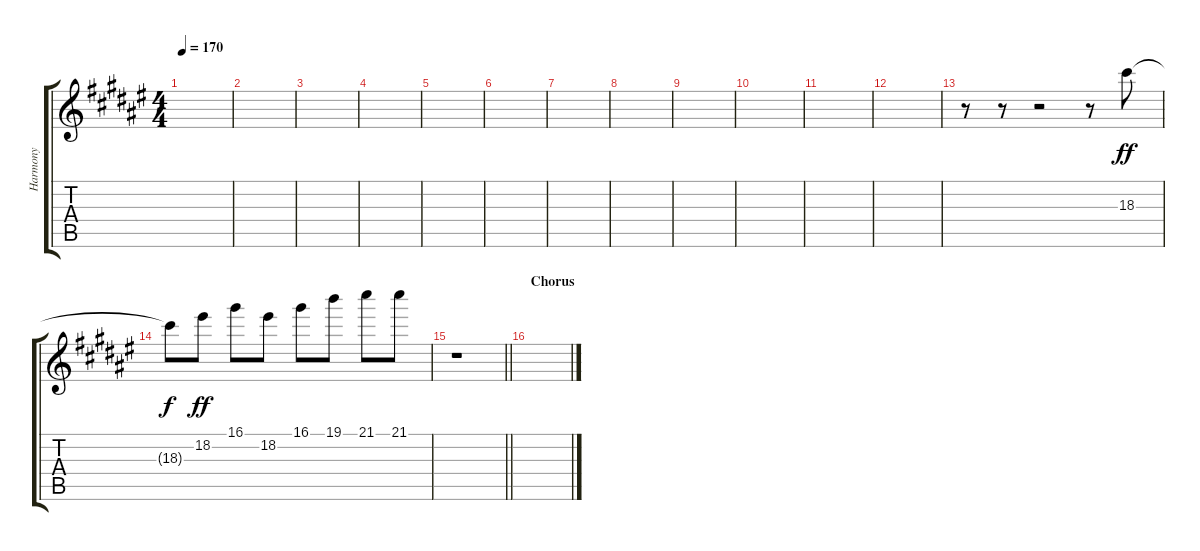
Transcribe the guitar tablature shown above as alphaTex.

\track ("Harmony" "Harmony") {instrument overdrivenguitar}
\staff {score tabs}
\tuning (E4 B3 G3 D3 A2 E2) {hide}
\ts (4 4)
\tempo 170
\clef g2
\ks f#
|
|
|
|
|
|
|
|
|
|
|
|
r.8 r.8 r.2 r.8 18.3.8{dy ff} |
18.3{t}.8{dy f} 18.2.8{dy ff} 16.1.8 18.2.8 16.1.8 19.1.8 21.1.8 21.1.8 |
\barLineRight lightlight
r.1 |
\section ("" "Chorus")
